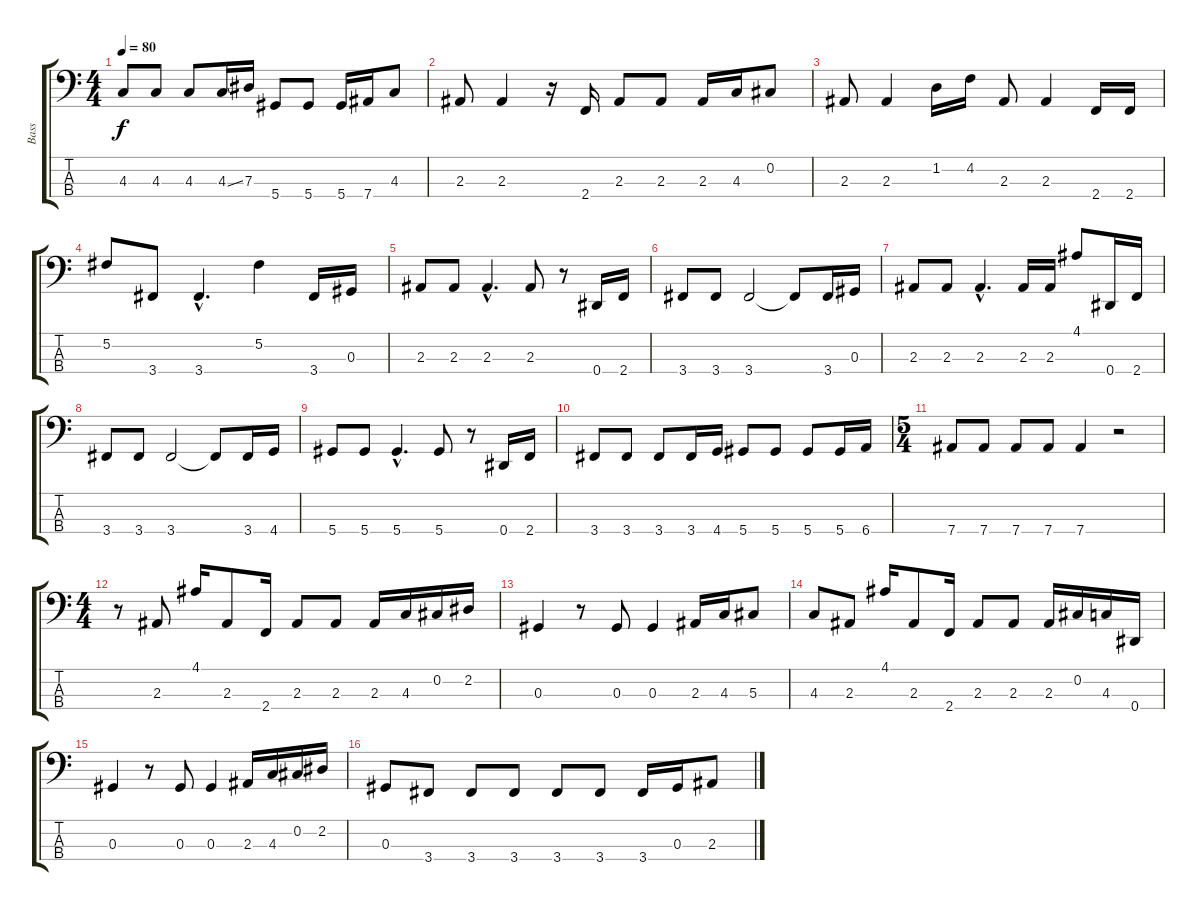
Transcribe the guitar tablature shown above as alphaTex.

\track ("Bass" "Bass") {instrument electricbasspick}
\staff {score tabs}
\tuning (Gb2 Db2 Ab1 Eb1) {hide}
\ts (4 4)
\tempo 80
\clef f4
\ks c
4.3.8{dy f} 4.3.8 4.3.8 4.3{ss}.16 7.3.16 5.4.8 5.4.8 5.4.16 7.4.16 4.3.8 |
2.3.8 2.3.4 r.16 2.4.16 2.3.8 2.3.8 2.3.16 4.3.16 0.2.8 |
2.3.8 2.3.4 1.2.16 4.2.16 2.3.8 2.3.4 2.4.16 2.4.16 |
5.2.8 3.4.8 3.4{hac}.4{d} 5.2.4 3.4.16 0.3.16 |
2.3.8 2.3.8 2.3{hac}.4{d} 2.3.8 r.8 0.4.16 2.4.16 |
3.4.8 3.4.8 3.4.2 3.4{t}.8 3.4.16 0.3.16 |
2.3.8 2.3.8 2.3{hac}.4{d} 2.3.16 2.3.16 4.1.8 0.4.16 2.4.16 |
3.4.8 3.4.8 3.4.2 3.4{t}.8 3.4.16 4.4.16 |
5.4.8 5.4.8 5.4{hac}.4{d} 5.4.8 r.8 0.4.16 2.4.16 |
3.4.8 3.4.8 3.4.8 3.4.16 4.4.16 5.4.8 5.4.8 5.4.8 5.4.16 6.4.16 |
\ts (5 4)
7.4.8 7.4.8 7.4.8 7.4.8 7.4.4 r.2 |
\ts (4 4)
r.8 2.3.8 4.1.16 2.3.8 2.4.16 2.3.8 2.3.8 2.3.16 4.3.16 0.2.16 2.2.16 |
0.3.4 r.8 0.3.8 0.3.4 2.3.16 4.3.16 5.3.8 |
4.3.8 2.3.8 4.1.16 2.3.8 2.4.16 2.3.8 2.3.8 2.3.16 0.2.16 4.3.16 0.4.16 |
0.3.4 r.8 0.3.8 0.3.4 2.3.16 4.3.16 0.2.16 2.2.16 |
0.3.8 3.4.8 3.4.8 3.4.8 3.4.8 3.4.8 3.4.16 0.3.16 2.3.8
